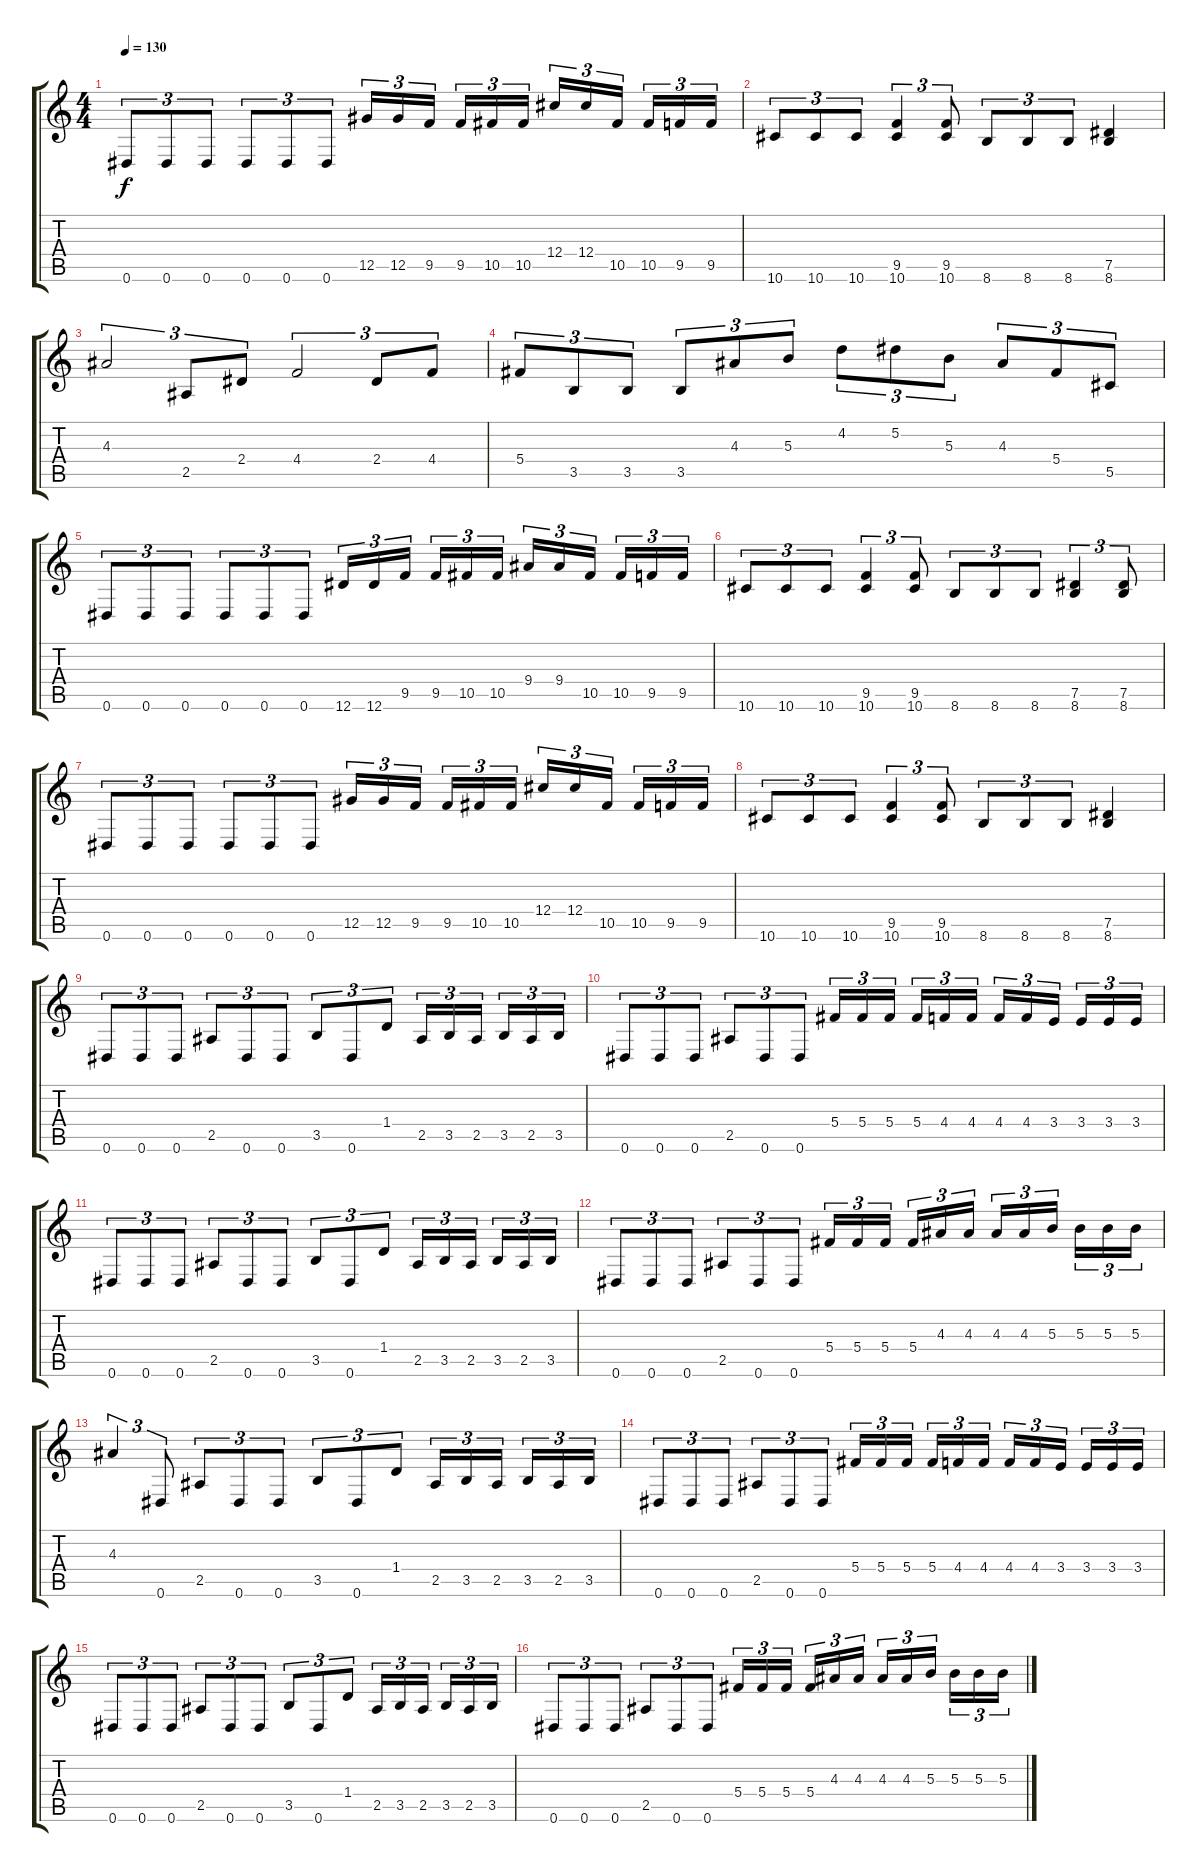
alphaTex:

\track "" {instrument distortionguitar}
\staff {score tabs}
\tuning (Eb4 Bb3 Gb3 Db3 Ab2 Eb2) {hide}
\ts (4 4)
\tempo 130
\clef g2
\ks c
0.6.8{tu (3 2) dy f} 0.6.8{tu (3 2)} 0.6.8{tu (3 2)} 0.6.8{tu (3 2)} 0.6.8{tu (3 2)} 0.6.8{tu (3 2)} 12.5.16{tu (3 2)} 12.5.16{tu (3 2)} 9.5.16{tu (3 2)} 9.5.16{tu (3 2)} 10.5.16{tu (3 2)} 10.5.16{tu (3 2)} 12.4.16{tu (3 2)} 12.4.16{tu (3 2)} 10.5.16{tu (3 2)} 10.5.16{tu (3 2)} 9.5.16{tu (3 2)} 9.5.16{tu (3 2)} |
10.6.8{tu (3 2)} 10.6.8{tu (3 2)} 10.6.8{tu (3 2)} (9.5 10.6).4{tu (3 2)} (9.5 10.6).8{tu (3 2)} 8.6.8{tu (3 2)} 8.6.8{tu (3 2)} 8.6.8{tu (3 2)} (7.5 8.6).4 |
4.3.2{tu (3 2)} 2.5.8{tu (3 2)} 2.4.8{tu (3 2)} 4.4.2{tu (3 2)} 2.4.8{tu (3 2)} 4.4.8{tu (3 2)} |
5.4.8{tu (3 2)} 3.5.8{tu (3 2)} 3.5.8{tu (3 2)} 3.5.8{tu (3 2)} 4.3.8{tu (3 2)} 5.3.8{tu (3 2)} 4.2.8{tu (3 2)} 5.2.8{tu (3 2)} 5.3.8{tu (3 2)} 4.3.8{tu (3 2)} 5.4.8{tu (3 2)} 5.5.8{tu (3 2)} |
0.6.8{tu (3 2)} 0.6.8{tu (3 2)} 0.6.8{tu (3 2)} 0.6.8{tu (3 2)} 0.6.8{tu (3 2)} 0.6.8{tu (3 2)} 12.6.16{tu (3 2)} 12.6.16{tu (3 2)} 9.5.16{tu (3 2)} 9.5.16{tu (3 2)} 10.5.16{tu (3 2)} 10.5.16{tu (3 2)} 9.4.16{tu (3 2)} 9.4.16{tu (3 2)} 10.5.16{tu (3 2)} 10.5.16{tu (3 2)} 9.5.16{tu (3 2)} 9.5.16{tu (3 2)} |
10.6.8{tu (3 2)} 10.6.8{tu (3 2)} 10.6.8{tu (3 2)} (9.5 10.6).4{tu (3 2)} (9.5 10.6).8{tu (3 2)} 8.6.8{tu (3 2)} 8.6.8{tu (3 2)} 8.6.8{tu (3 2)} (7.5 8.6).4{tu (3 2)} (7.5 8.6).8{tu (3 2)} |
0.6.8{tu (3 2)} 0.6.8{tu (3 2)} 0.6.8{tu (3 2)} 0.6.8{tu (3 2)} 0.6.8{tu (3 2)} 0.6.8{tu (3 2)} 12.5.16{tu (3 2)} 12.5.16{tu (3 2)} 9.5.16{tu (3 2)} 9.5.16{tu (3 2)} 10.5.16{tu (3 2)} 10.5.16{tu (3 2)} 12.4.16{tu (3 2)} 12.4.16{tu (3 2)} 10.5.16{tu (3 2)} 10.5.16{tu (3 2)} 9.5.16{tu (3 2)} 9.5.16{tu (3 2)} |
10.6.8{tu (3 2)} 10.6.8{tu (3 2)} 10.6.8{tu (3 2)} (9.5 10.6).4{tu (3 2)} (9.5 10.6).8{tu (3 2)} 8.6.8{tu (3 2)} 8.6.8{tu (3 2)} 8.6.8{tu (3 2)} (7.5 8.6).4 |
0.6.8{tu (3 2)} 0.6.8{tu (3 2)} 0.6.8{tu (3 2)} 2.5.8{tu (3 2)} 0.6.8{tu (3 2)} 0.6.8{tu (3 2)} 3.5.8{tu (3 2)} 0.6.8{tu (3 2)} 1.4.8{tu (3 2)} 2.5.16{tu (3 2)} 3.5.16{tu (3 2)} 2.5.16{tu (3 2)} 3.5.16{tu (3 2)} 2.5.16{tu (3 2)} 3.5.16{tu (3 2)} |
0.6.8{tu (3 2)} 0.6.8{tu (3 2)} 0.6.8{tu (3 2)} 2.5.8{tu (3 2)} 0.6.8{tu (3 2)} 0.6.8{tu (3 2)} 5.4.16{tu (3 2)} 5.4.16{tu (3 2)} 5.4.16{tu (3 2)} 5.4.16{tu (3 2)} 4.4.16{tu (3 2)} 4.4.16{tu (3 2)} 4.4.16{tu (3 2)} 4.4.16{tu (3 2)} 3.4.16{tu (3 2)} 3.4.16{tu (3 2)} 3.4.16{tu (3 2)} 3.4.16{tu (3 2)} |
0.6.8{tu (3 2)} 0.6.8{tu (3 2)} 0.6.8{tu (3 2)} 2.5.8{tu (3 2)} 0.6.8{tu (3 2)} 0.6.8{tu (3 2)} 3.5.8{tu (3 2)} 0.6.8{tu (3 2)} 1.4.8{tu (3 2)} 2.5.16{tu (3 2)} 3.5.16{tu (3 2)} 2.5.16{tu (3 2)} 3.5.16{tu (3 2)} 2.5.16{tu (3 2)} 3.5.16{tu (3 2)} |
0.6.8{tu (3 2)} 0.6.8{tu (3 2)} 0.6.8{tu (3 2)} 2.5.8{tu (3 2)} 0.6.8{tu (3 2)} 0.6.8{tu (3 2)} 5.4.16{tu (3 2)} 5.4.16{tu (3 2)} 5.4.16{tu (3 2)} 5.4.16{tu (3 2)} 4.3.16{tu (3 2)} 4.3.16{tu (3 2)} 4.3.16{tu (3 2)} 4.3.16{tu (3 2)} 5.3.16{tu (3 2)} 5.3.16{tu (3 2)} 5.3.16{tu (3 2)} 5.3.16{tu (3 2)} |
4.3.4{tu (3 2)} 0.6.8{tu (3 2)} 2.5.8{tu (3 2)} 0.6.8{tu (3 2)} 0.6.8{tu (3 2)} 3.5.8{tu (3 2)} 0.6.8{tu (3 2)} 1.4.8{tu (3 2)} 2.5.16{tu (3 2)} 3.5.16{tu (3 2)} 2.5.16{tu (3 2)} 3.5.16{tu (3 2)} 2.5.16{tu (3 2)} 3.5.16{tu (3 2)} |
0.6.8{tu (3 2)} 0.6.8{tu (3 2)} 0.6.8{tu (3 2)} 2.5.8{tu (3 2)} 0.6.8{tu (3 2)} 0.6.8{tu (3 2)} 5.4.16{tu (3 2)} 5.4.16{tu (3 2)} 5.4.16{tu (3 2)} 5.4.16{tu (3 2)} 4.4.16{tu (3 2)} 4.4.16{tu (3 2)} 4.4.16{tu (3 2)} 4.4.16{tu (3 2)} 3.4.16{tu (3 2)} 3.4.16{tu (3 2)} 3.4.16{tu (3 2)} 3.4.16{tu (3 2)} |
0.6.8{tu (3 2)} 0.6.8{tu (3 2)} 0.6.8{tu (3 2)} 2.5.8{tu (3 2)} 0.6.8{tu (3 2)} 0.6.8{tu (3 2)} 3.5.8{tu (3 2)} 0.6.8{tu (3 2)} 1.4.8{tu (3 2)} 2.5.16{tu (3 2)} 3.5.16{tu (3 2)} 2.5.16{tu (3 2)} 3.5.16{tu (3 2)} 2.5.16{tu (3 2)} 3.5.16{tu (3 2)} |
0.6.8{tu (3 2)} 0.6.8{tu (3 2)} 0.6.8{tu (3 2)} 2.5.8{tu (3 2)} 0.6.8{tu (3 2)} 0.6.8{tu (3 2)} 5.4.16{tu (3 2)} 5.4.16{tu (3 2)} 5.4.16{tu (3 2)} 5.4.16{tu (3 2)} 4.3.16{tu (3 2)} 4.3.16{tu (3 2)} 4.3.16{tu (3 2)} 4.3.16{tu (3 2)} 5.3.16{tu (3 2)} 5.3.16{tu (3 2)} 5.3.16{tu (3 2)} 5.3.16{tu (3 2)}
